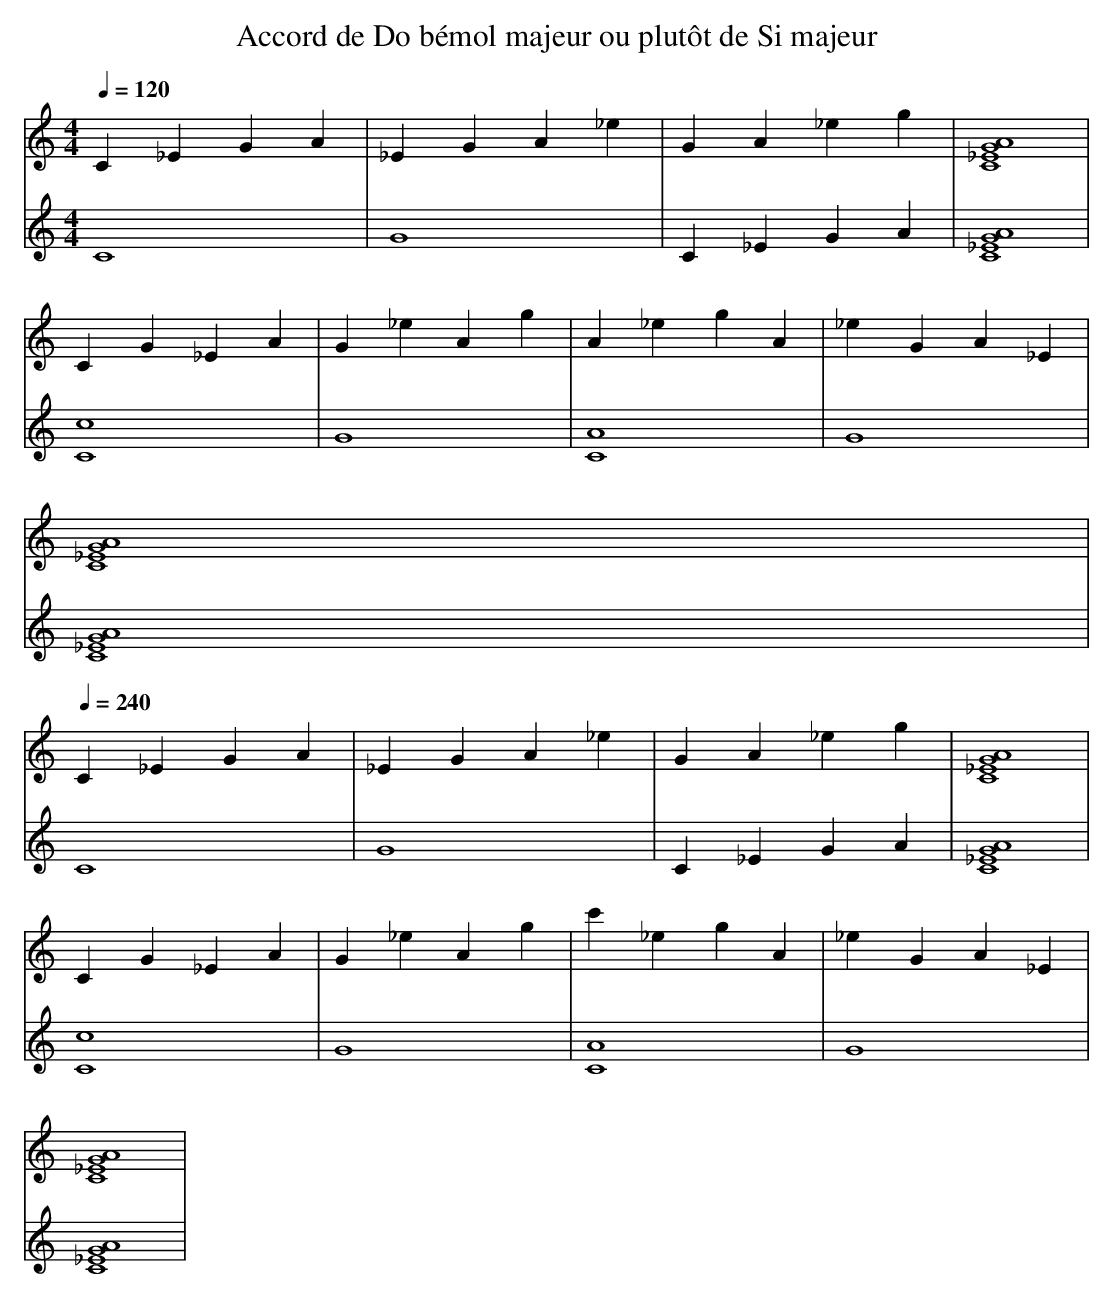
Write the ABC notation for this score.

X:1
T:Accord de Do bémol majeur ou plutôt de Si majeur
M: 4/4
L: 1/4
Q:1/4=120
K:C
V:1
C _E G A | _E G A _e | G A _e g | [C4 _E4 G4 A4] |
C G _E A | G _e A g | A _e g A | _e G A _E |
[C4 _E4 G4 A4] |
Q:1/4=240
C _E G A | _E G A _e | G A _e g | [C4 _E4 G4 A4] |
C G _E A | G _e A g | c' _e g A | _e G A _E |
[C4 _E4 G4 A4] |
V:2
C4 | G4 | C _E G A | [C4 _E4 G4 A4] |
[C4 c4] | G4 | [C4 A4] | G4 |
[C4 _E4 G4 A4] |
Q:1/4=240
C4 | G4 | C _E G A | [C4 _E4 G4 A4] |
[C4 c4] | G4 | [C4 A4] | G4 |
[C4 _E4 G4 A4] |
